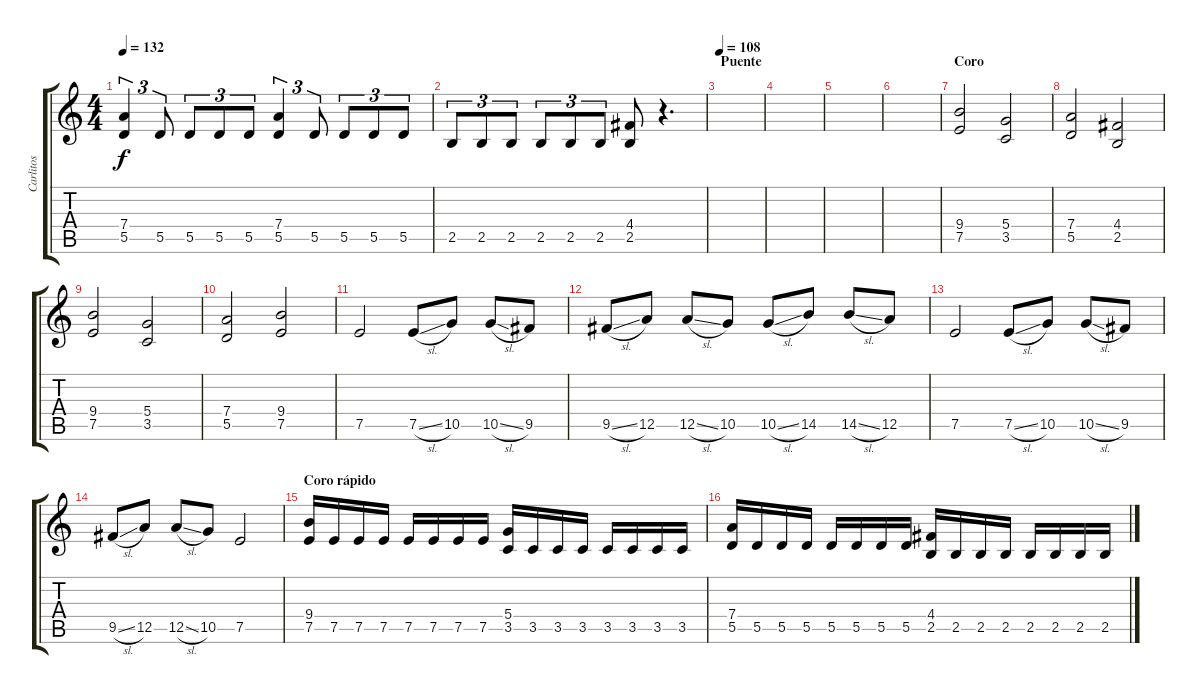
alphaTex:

\track ("Carlitos" "Carlitos") {instrument distortionguitar}
\staff {score tabs}
\tuning (E4 B3 G3 D3 A2 E2) {hide}
\ts (4 4)
\tempo 132
\clef g2
\ks c
(7.4 5.5).4{tu (3 2) dy f} 5.5.8{tu (3 2)} 5.5.8{tu (3 2)} 5.5.8{tu (3 2)} 5.5.8{tu (3 2)} (7.4 5.5).4{tu (3 2)} 5.5.8{tu (3 2)} 5.5.8{tu (3 2)} 5.5.8{tu (3 2)} 5.5.8{tu (3 2)} |
2.5.8{tu (3 2)} 2.5.8{tu (3 2)} 2.5.8{tu (3 2)} 2.5.8{tu (3 2)} 2.5.8{tu (3 2)} 2.5.8{tu (3 2)} (4.4 2.5).8 r.4{d} |
\section ("" "Puente")
\tempo 108
|
|
|
|
\section ("" "Coro")
(9.4 7.5).2{volume 11} (5.4 3.5).2 |
(7.4 5.5).2 (4.4 2.5).2 |
(9.4 7.5).2 (5.4 3.5).2 |
(7.4 5.5).2 (9.4 7.5).2 |
7.5.2{volume 15} 7.5{sl}.8 10.5.8 10.5{sl}.8 9.5.8 |
9.5{sl}.8 12.5.8 12.5{sl}.8 10.5.8 10.5{sl}.8 14.5.8 14.5{sl}.8 12.5.8 |
7.5.2 7.5{sl}.8 10.5.8 10.5{sl}.8 9.5.8 |
9.5{sl}.8 12.5.8 12.5{sl}.8 10.5.8 7.5.2 |
\section ("" "Coro rápido")
(9.4 7.5).16 7.5.16 7.5.16 7.5.16 7.5.16 7.5.16 7.5.16 7.5.16 (5.4 3.5).16 3.5.16 3.5.16 3.5.16 3.5.16 3.5.16 3.5.16 3.5.16 |
(7.4 5.5).16 5.5.16 5.5.16 5.5.16 5.5.16 5.5.16 5.5.16 5.5.16 (4.4 2.5).16 2.5.16 2.5.16 2.5.16 2.5.16 2.5.16 2.5.16 2.5.16
